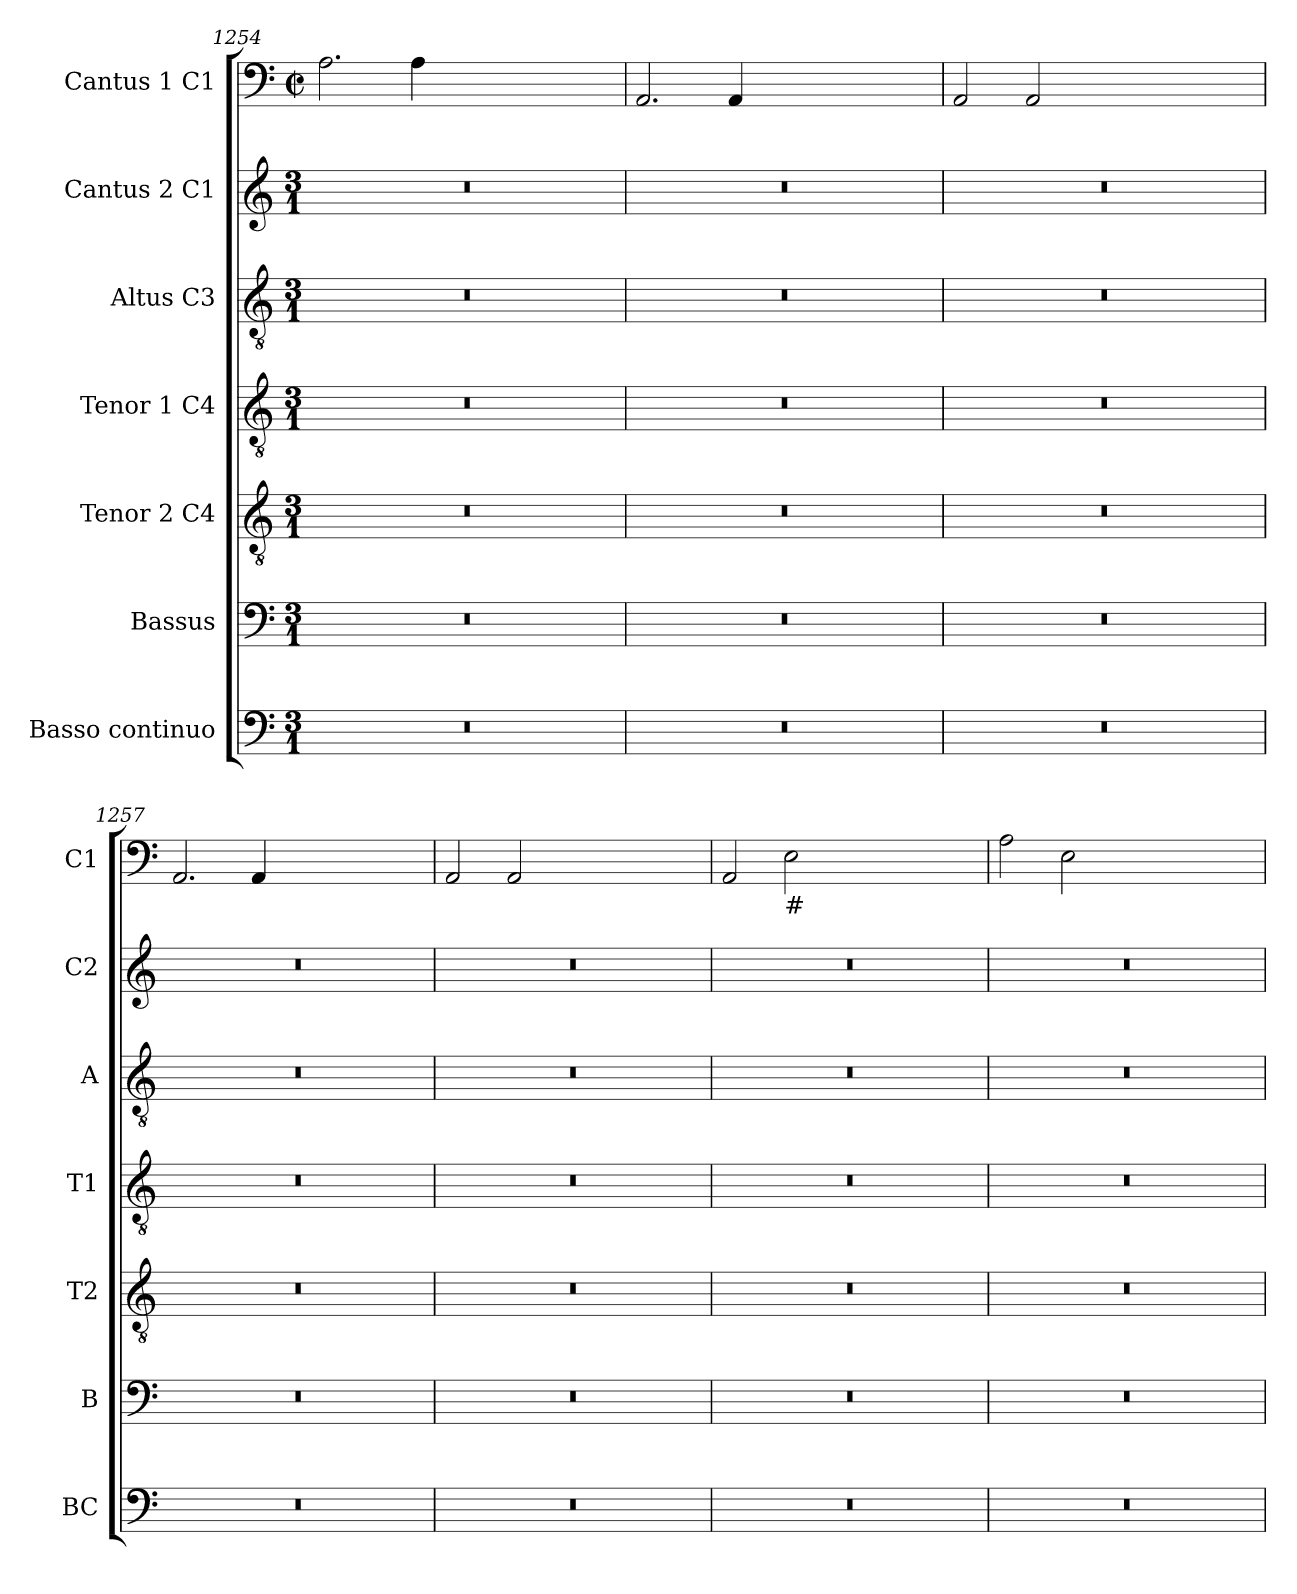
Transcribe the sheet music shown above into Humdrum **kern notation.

**kern	**kern	**kern	**kern	**kern	**kern	**kern
*part7	*part6	*part5	*part4	*part3	*part2	*part1
*staff7	*staff6	*staff5	*staff4	*staff3	*staff2	*staff1
*I"Basso continuo	*I"Bassus	*I"Tenor 2 C4	*I"Tenor 1 C4	*I"Altus C3	*I"Cantus 2 C1	*I"Cantus 1 C1
*I'BC	*I'B	*I'T2	*I'T1	*I'A	*I'C2	*I'C1
!!LO:LB:g=z
*clefF4	*clefF4	*clefGv2	*clefGv2	*clefGv2	*clefG2	*clefF4
*ITrd7c12	*	*	*	*	*	*
*k[]	*k[]	*k[]	*k[]	*k[]	*k[]	*k[]
*C:	*C:	*C:	*C:	*C:	*C:	*C:
*M3/1	*M3/1	*M3/1	*M3/1	*M3/1	*M3/1	*M2/2
*	*	*	*	*	*	*met(c|)
=1254	=1254	=1254	=1254	=1254	=1254	=1254
0.r	0.r	0.r	0.r	0.r	0.r	2.A\
.	.	.	.	.	.	4A\
.	.	.	.	.	.	0ryy
=1255	=1255	=1255	=1255	=1255	=1255	=1255
0.r	0.r	0.r	0.r	0.r	0.r	2.AA/
.	.	.	.	.	.	4AA/
.	.	.	.	.	.	0ryy
=1256	=1256	=1256	=1256	=1256	=1256	=1256
0.r	0.r	0.r	0.r	0.r	0.r	2AA/
.	.	.	.	.	.	2AA/
.	.	.	.	.	.	0ryy
=1257	=1257	=1257	=1257	=1257	=1257	=1257
0.r	0.r	0.r	0.r	0.r	0.r	2.AA/
.	.	.	.	.	.	4AA/
.	.	.	.	.	.	0ryy
=1258	=1258	=1258	=1258	=1258	=1258	=1258
0.r	0.r	0.r	0.r	0.r	0.r	2AA/
.	.	.	.	.	.	2AA/
.	.	.	.	.	.	0ryy
=1259	=1259	=1259	=1259	=1259	=1259	=1259
0.r	0.r	0.r	0.r	0.r	0.r	2AA/
!	!	!	!	!	!	!LO:TX:b:t=#
.	.	.	.	.	.	2E\
.	.	.	.	.	.	0ryy
=1260	=1260	=1260	=1260	=1260	=1260	=1260
0.r	0.r	0.r	0.r	0.r	0.r	2A\
.	.	.	.	.	.	2E\
.	.	.	.	.	.	0ryy
=	=	=	=	=	=	=
*-	*-	*-	*-	*-	*-	*-
